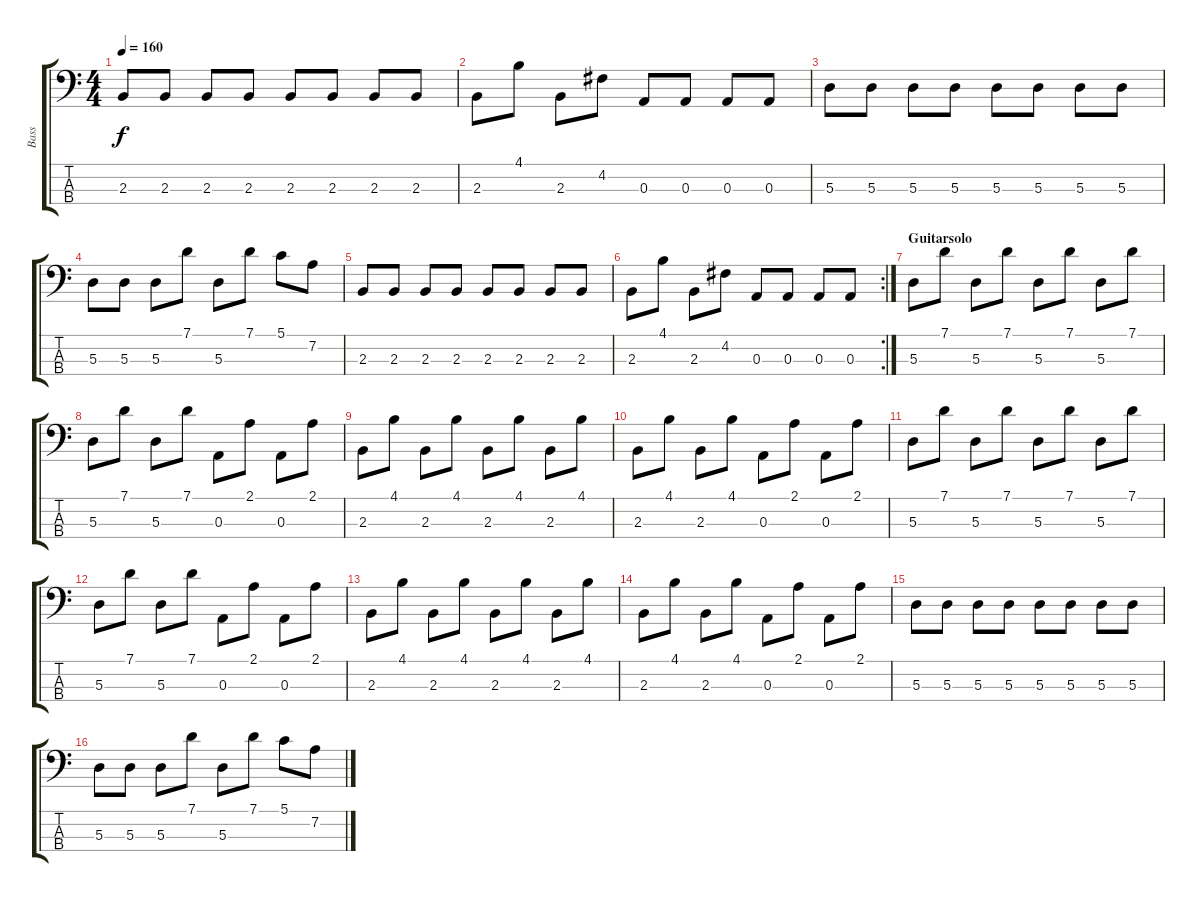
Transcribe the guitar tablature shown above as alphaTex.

\track ("Bass" "Bass") {instrument electricbassfinger}
\staff {score tabs}
\tuning (G2 D2 A1 E1) {hide}
\ts (4 4)
\tempo 160
\clef f4
\ks c
2.3.8{dy f} 2.3.8 2.3.8 2.3.8 2.3.8 2.3.8 2.3.8 2.3.8 |
2.3.8 4.1.8 2.3.8 4.2.8 0.3.8 0.3.8 0.3.8 0.3.8 |
5.3.8 5.3.8 5.3.8 5.3.8 5.3.8 5.3.8 5.3.8 5.3.8 |
5.3.8 5.3.8 5.3.8 7.1.8 5.3.8 7.1.8 5.1.8 7.2.8 |
2.3.8 2.3.8 2.3.8 2.3.8 2.3.8 2.3.8 2.3.8 2.3.8 |
\rc 2
2.3.8 4.1.8 2.3.8 4.2.8 0.3.8 0.3.8 0.3.8 0.3.8 |
\section ("" "Guitarsolo")
5.3.8 7.1.8 5.3.8 7.1.8 5.3.8 7.1.8 5.3.8 7.1.8 |
5.3.8 7.1.8 5.3.8 7.1.8 0.3.8 2.1.8 0.3.8 2.1.8 |
2.3.8 4.1.8 2.3.8 4.1.8 2.3.8 4.1.8 2.3.8 4.1.8 |
2.3.8 4.1.8 2.3.8 4.1.8 0.3.8 2.1.8 0.3.8 2.1.8 |
5.3.8 7.1.8 5.3.8 7.1.8 5.3.8 7.1.8 5.3.8 7.1.8 |
5.3.8 7.1.8 5.3.8 7.1.8 0.3.8 2.1.8 0.3.8 2.1.8 |
2.3.8 4.1.8 2.3.8 4.1.8 2.3.8 4.1.8 2.3.8 4.1.8 |
2.3.8 4.1.8 2.3.8 4.1.8 0.3.8 2.1.8 0.3.8 2.1.8 |
5.3.8 5.3.8 5.3.8 5.3.8 5.3.8 5.3.8 5.3.8 5.3.8 |
5.3.8 5.3.8 5.3.8 7.1.8 5.3.8 7.1.8 5.1.8 7.2.8
